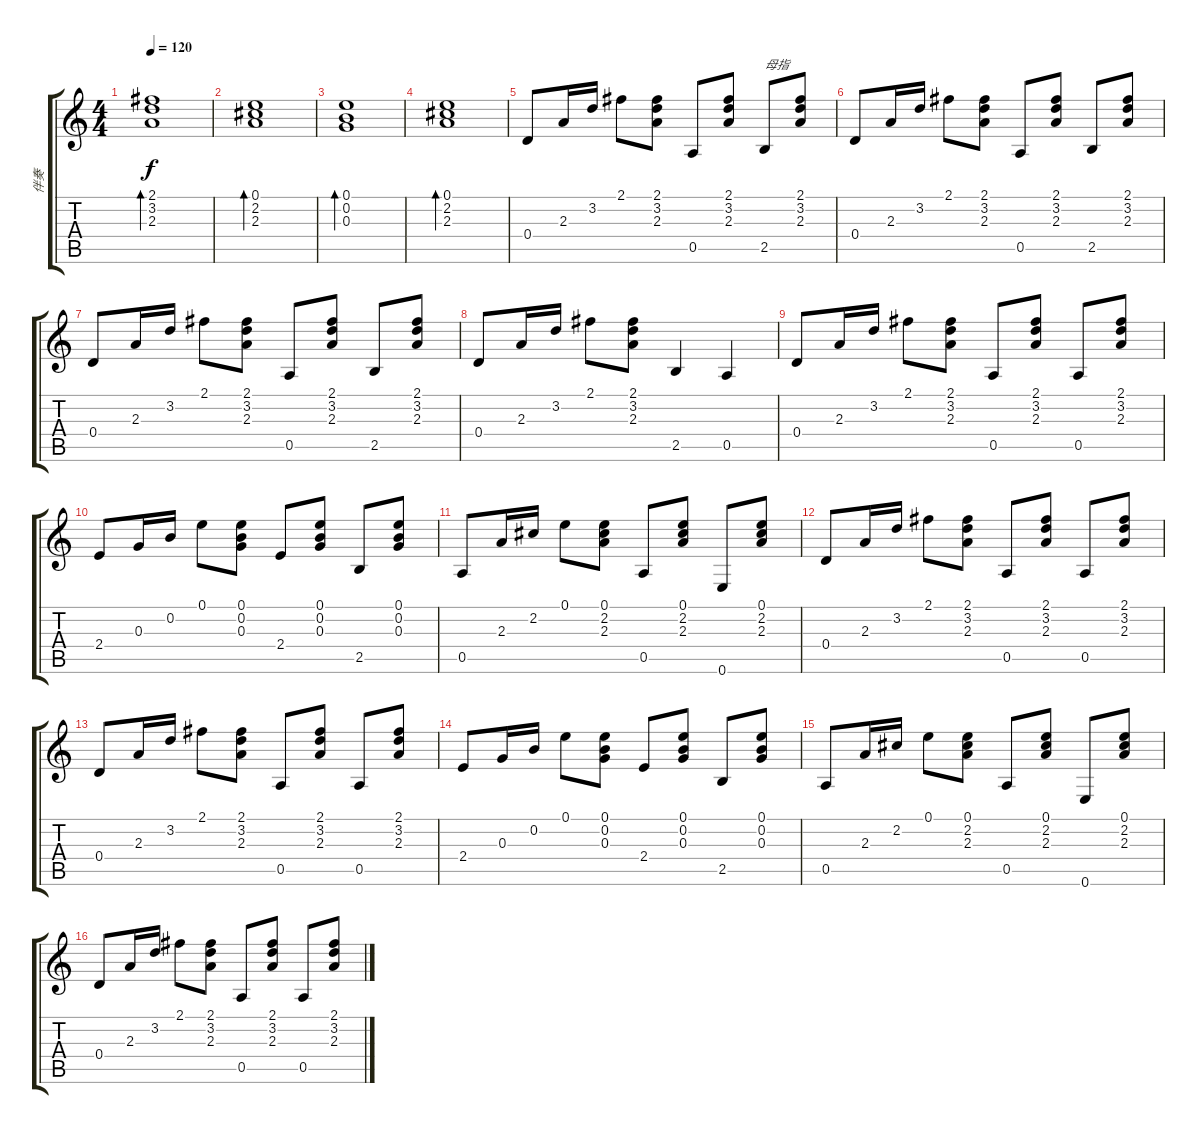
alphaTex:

\track ("伴奏" "伴奏") {instrument acousticguitarsteel}
\staff {score tabs}
\tuning (E4 B3 G3 D3 A2 E2) {hide}
\ts (4 4)
\tempo 120
\clef g2
\ks c
(2.1 3.2 2.3).1{bd 480 dy f instrument acousticguitarsteel} |
(0.1 2.2 2.3).1{bd 480} |
(0.1 0.2 0.3).1{bd 480} |
(0.1 2.2 2.3).1{bd 480} |
0.4.8 2.3.16 3.2.16 2.1.8 (2.1 3.2 2.3).8 0.5.8 (2.1 3.2 2.3).8 2.5.8{txt "母指"} (2.1 3.2 2.3).8 |
0.4.8 2.3.16 3.2.16 2.1.8 (2.1 3.2 2.3).8 0.5.8 (2.1 3.2 2.3).8 2.5.8 (2.1 3.2 2.3).8 |
0.4.8 2.3.16 3.2.16 2.1.8 (2.1 3.2 2.3).8 0.5.8 (2.1 3.2 2.3).8 2.5.8 (2.1 3.2 2.3).8 |
0.4.8 2.3.16 3.2.16 2.1.8 (2.1 3.2 2.3).8 2.5.4 0.5.4 |
0.4.8 2.3.16 3.2.16 2.1.8 (2.1 3.2 2.3).8 0.5.8 (2.1 3.2 2.3).8 0.5.8 (2.1 3.2 2.3).8 |
2.4.8 0.3.16 0.2.16 0.1.8 (0.1 0.2 0.3).8 2.4.8 (0.1 0.2 0.3).8 2.5.8 (0.1 0.2 0.3).8 |
0.5.8 2.3.16 2.2.16 0.1.8 (0.1 2.2 2.3).8 0.5.8 (0.1 2.2 2.3).8 0.6.8 (0.1 2.2 2.3).8 |
0.4.8 2.3.16 3.2.16 2.1.8 (2.1 3.2 2.3).8 0.5.8 (2.1 3.2 2.3).8 0.5.8 (2.1 3.2 2.3).8 |
0.4.8 2.3.16 3.2.16 2.1.8 (2.1 3.2 2.3).8 0.5.8 (2.1 3.2 2.3).8 0.5.8 (2.1 3.2 2.3).8 |
2.4.8 0.3.16 0.2.16 0.1.8 (0.1 0.2 0.3).8 2.4.8 (0.1 0.2 0.3).8 2.5.8 (0.1 0.2 0.3).8 |
0.5.8 2.3.16 2.2.16 0.1.8 (0.1 2.2 2.3).8 0.5.8 (0.1 2.2 2.3).8 0.6.8 (0.1 2.2 2.3).8 |
0.4.8 2.3.16 3.2.16 2.1.8 (2.1 3.2 2.3).8 0.5.8 (2.1 3.2 2.3).8 0.5.8 (2.1 3.2 2.3).8
